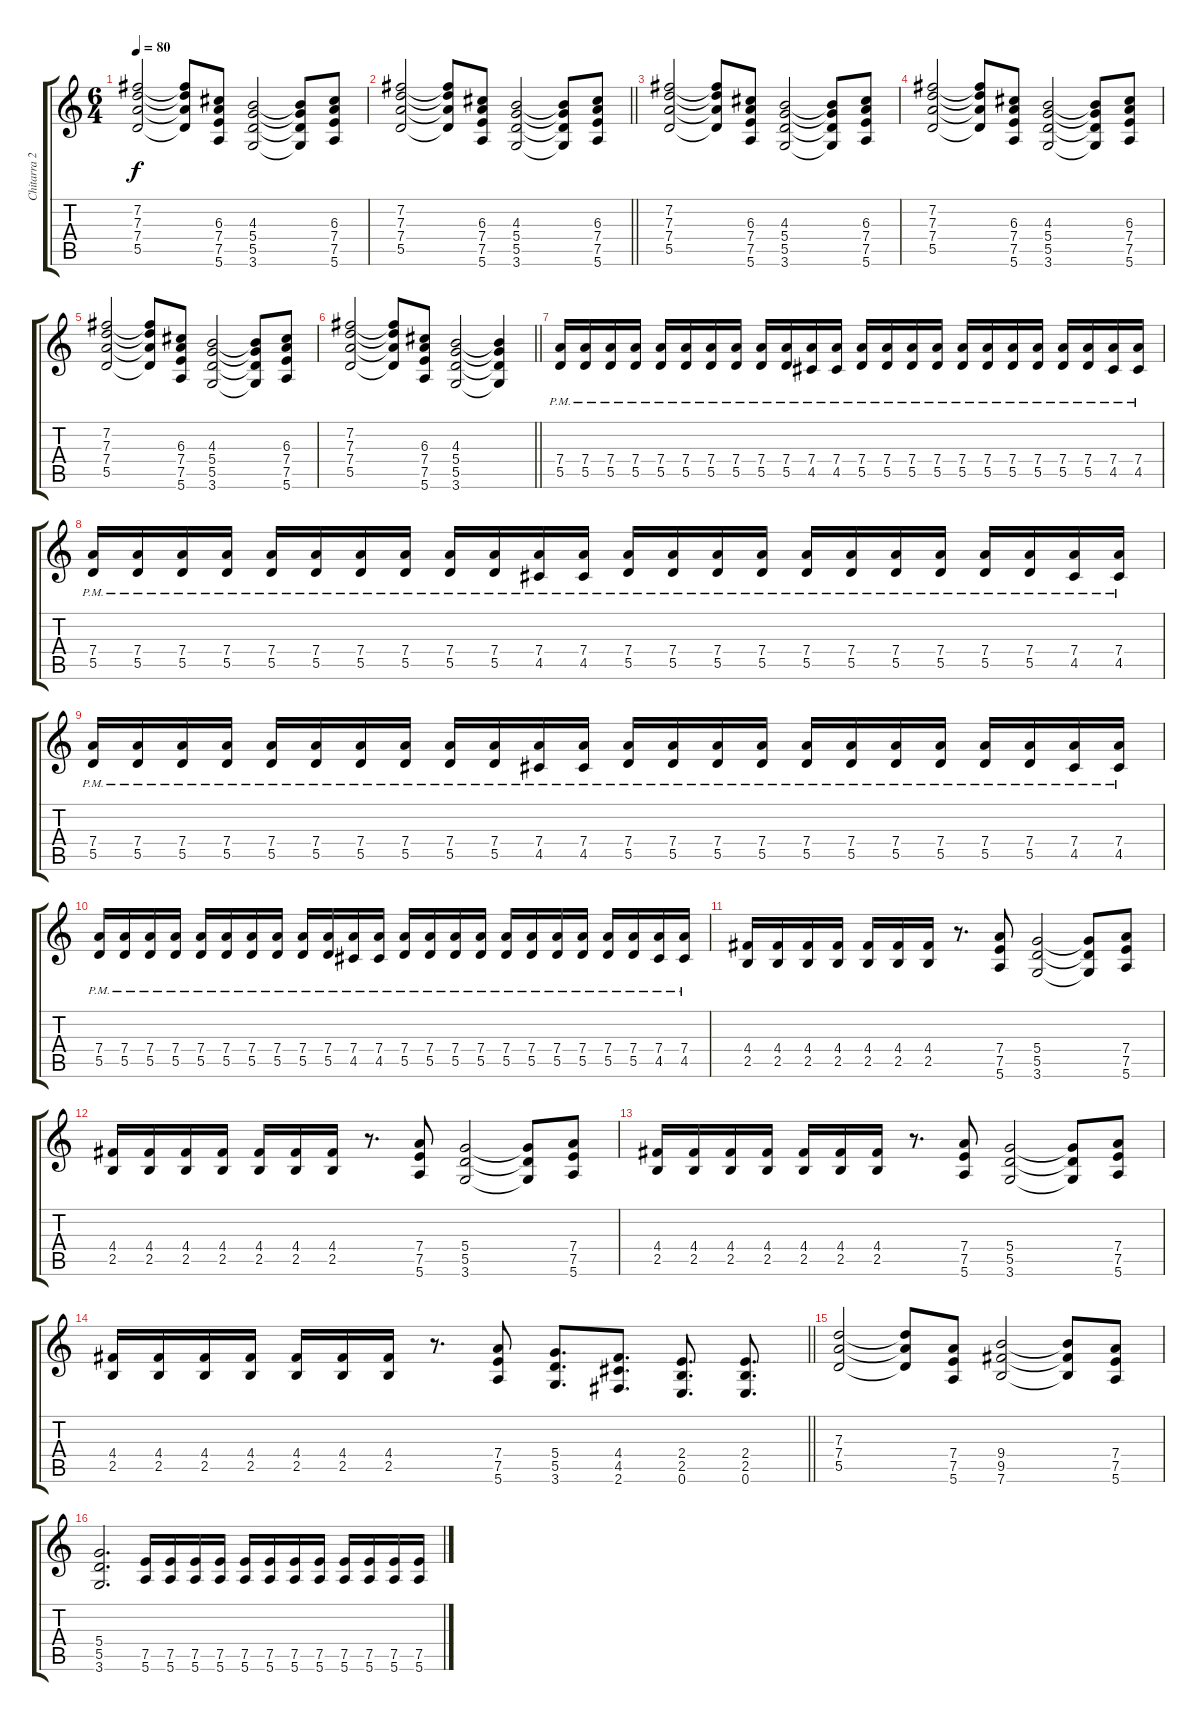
\track ("Chitarra 2" "Chitarra 2") {instrument acousticguitarsteel}
\staff {score tabs}
\tuning (E4 B3 G3 D3 A2 E2) {hide}
\ts (6 4)
\tempo 80
\clef g2
\ks c
(7.2 7.3 7.4 5.5).2{dy f} (7.2{t} 7.3{t} 7.4{t} 5.5{t}).8 (6.3 7.4 7.5 5.6).8 (4.3 5.4 5.5 3.6).2 (4.3{t} 5.4{t} 5.5{t} 3.6{t}).8 (6.3 7.4 7.5 5.6).8 |
\barLineRight lightlight
(7.2 7.3 7.4 5.5).2 (7.2{t} 7.3{t} 7.4{t} 5.5{t}).8 (6.3 7.4 7.5 5.6).8 (4.3 5.4 5.5 3.6).2 (4.3{t} 5.4{t} 5.5{t} 3.6{t}).8 (6.3 7.4 7.5 5.6).8 |
(7.2 7.3 7.4 5.5).2 (7.2{t} 7.3{t} 7.4{t} 5.5{t}).8 (6.3 7.4 7.5 5.6).8 (4.3 5.4 5.5 3.6).2 (4.3{t} 5.4{t} 5.5{t} 3.6{t}).8 (6.3 7.4 7.5 5.6).8 |
(7.2 7.3 7.4 5.5).2 (7.2{t} 7.3{t} 7.4{t} 5.5{t}).8 (6.3 7.4 7.5 5.6).8 (4.3 5.4 5.5 3.6).2 (4.3{t} 5.4{t} 5.5{t} 3.6{t}).8 (6.3 7.4 7.5 5.6).8 |
(7.2 7.3 7.4 5.5).2 (7.2{t} 7.3{t} 7.4{t} 5.5{t}).8 (6.3 7.4 7.5 5.6).8 (4.3 5.4 5.5 3.6).2 (4.3{t} 5.4{t} 5.5{t} 3.6{t}).8 (6.3 7.4 7.5 5.6).8 |
\barLineRight lightlight
(7.2 7.3 7.4 5.5).2 (7.2{t} 7.3{t} 7.4{t} 5.5{t}).8 (6.3 7.4 7.5 5.6).8 (4.3 5.4 5.5 3.6).2 (4.3{t} 5.4{t} 5.5{t} 3.6{t}).4 |
(7.4{pm} 5.5{pm}).16{instrument acousticguitarsteel} (7.4{pm} 5.5{pm}).16 (7.4{pm} 5.5{pm}).16 (7.4{pm} 5.5{pm}).16 (7.4{pm} 5.5{pm}).16 (7.4{pm} 5.5{pm}).16 (7.4{pm} 5.5{pm}).16 (7.4{pm} 5.5{pm}).16 (7.4{pm} 5.5{pm}).16 (7.4{pm} 5.5{pm}).16 (7.4{pm} 4.5{pm}).16 (7.4{pm} 4.5{pm}).16 (7.4{pm} 5.5{pm}).16 (7.4{pm} 5.5{pm}).16 (7.4{pm} 5.5{pm}).16 (7.4{pm} 5.5{pm}).16 (7.4{pm} 5.5{pm}).16 (7.4{pm} 5.5{pm}).16 (7.4{pm} 5.5{pm}).16 (7.4{pm} 5.5{pm}).16 (7.4{pm} 5.5{pm}).16 (7.4{pm} 5.5{pm}).16 (7.4{pm} 4.5{pm}).16 (7.4{pm} 4.5{pm}).16 |
(7.4{pm} 5.5{pm}).16 (7.4{pm} 5.5{pm}).16 (7.4{pm} 5.5{pm}).16 (7.4{pm} 5.5{pm}).16 (7.4{pm} 5.5{pm}).16 (7.4{pm} 5.5{pm}).16 (7.4{pm} 5.5{pm}).16 (7.4{pm} 5.5{pm}).16 (7.4{pm} 5.5{pm}).16 (7.4{pm} 5.5{pm}).16 (7.4{pm} 4.5{pm}).16 (7.4{pm} 4.5{pm}).16 (7.4{pm} 5.5{pm}).16 (7.4{pm} 5.5{pm}).16 (7.4{pm} 5.5{pm}).16 (7.4{pm} 5.5{pm}).16 (7.4{pm} 5.5{pm}).16 (7.4{pm} 5.5{pm}).16 (7.4{pm} 5.5{pm}).16 (7.4{pm} 5.5{pm}).16 (7.4{pm} 5.5{pm}).16 (7.4{pm} 5.5{pm}).16 (7.4{pm} 4.5{pm}).16 (7.4{pm} 4.5{pm}).16 |
(7.4{pm} 5.5{pm}).16 (7.4{pm} 5.5{pm}).16 (7.4{pm} 5.5{pm}).16 (7.4{pm} 5.5{pm}).16 (7.4{pm} 5.5{pm}).16 (7.4{pm} 5.5{pm}).16 (7.4{pm} 5.5{pm}).16 (7.4{pm} 5.5{pm}).16 (7.4{pm} 5.5{pm}).16 (7.4{pm} 5.5{pm}).16 (7.4{pm} 4.5{pm}).16 (7.4{pm} 4.5{pm}).16 (7.4{pm} 5.5{pm}).16 (7.4{pm} 5.5{pm}).16 (7.4{pm} 5.5{pm}).16 (7.4{pm} 5.5{pm}).16 (7.4{pm} 5.5{pm}).16 (7.4{pm} 5.5{pm}).16 (7.4{pm} 5.5{pm}).16 (7.4{pm} 5.5{pm}).16 (7.4{pm} 5.5{pm}).16 (7.4{pm} 5.5{pm}).16 (7.4{pm} 4.5{pm}).16 (7.4{pm} 4.5{pm}).16 |
(7.4{pm} 5.5{pm}).16 (7.4{pm} 5.5{pm}).16 (7.4{pm} 5.5{pm}).16 (7.4{pm} 5.5{pm}).16 (7.4{pm} 5.5{pm}).16 (7.4{pm} 5.5{pm}).16 (7.4{pm} 5.5{pm}).16 (7.4{pm} 5.5{pm}).16 (7.4{pm} 5.5{pm}).16 (7.4{pm} 5.5{pm}).16 (7.4{pm} 4.5{pm}).16 (7.4{pm} 4.5{pm}).16 (7.4{pm} 5.5{pm}).16 (7.4{pm} 5.5{pm}).16 (7.4{pm} 5.5{pm}).16 (7.4{pm} 5.5{pm}).16 (7.4{pm} 5.5{pm}).16 (7.4{pm} 5.5{pm}).16 (7.4{pm} 5.5{pm}).16 (7.4{pm} 5.5{pm}).16 (7.4{pm} 5.5{pm}).16 (7.4{pm} 5.5{pm}).16 (7.4{pm} 4.5{pm}).16 (7.4{pm} 4.5{pm}).16 |
(4.4 2.5).16{instrument overdrivenguitar} (4.4 2.5).16 (4.4 2.5).16 (4.4 2.5).16 (4.4 2.5).16 (4.4 2.5).16 (4.4 2.5).16 r.8{d} (7.4 7.5 5.6).8 (5.4 5.5 3.6).2 (5.4{t} 5.5{t} 3.6{t}).8 (7.4 7.5 5.6).8 |
(4.4 2.5).16{instrument overdrivenguitar} (4.4 2.5).16 (4.4 2.5).16 (4.4 2.5).16 (4.4 2.5).16 (4.4 2.5).16 (4.4 2.5).16 r.8{d} (7.4 7.5 5.6).8 (5.4 5.5 3.6).2 (5.4{t} 5.5{t} 3.6{t}).8 (7.4 7.5 5.6).8 |
(4.4 2.5).16{instrument overdrivenguitar} (4.4 2.5).16 (4.4 2.5).16 (4.4 2.5).16 (4.4 2.5).16 (4.4 2.5).16 (4.4 2.5).16 r.8{d} (7.4 7.5 5.6).8 (5.4 5.5 3.6).2 (5.4{t} 5.5{t} 3.6{t}).8 (7.4 7.5 5.6).8 |
\barLineRight lightlight
(4.4 2.5).16{instrument overdrivenguitar} (4.4 2.5).16 (4.4 2.5).16 (4.4 2.5).16 (4.4 2.5).16 (4.4 2.5).16 (4.4 2.5).16 r.8{d} (7.4 7.5 5.6).8 (5.4 5.5 3.6).8{d} (4.4 4.5 2.6).8{d} (2.4 2.5 0.6).8{d} (2.4 2.5 0.6).8{d} |
(7.3 7.4 5.5).2 (7.3{t} 7.4{t} 5.5{t}).8 (7.4 7.5 5.6).8 (9.4 9.5 7.6).2 (9.4{t} 9.5{t} 7.6{t}).8 (7.4 7.5 5.6).8 |
(5.4 5.5 3.6).2{d} (7.5 5.6).16 (7.5 5.6).16 (7.5 5.6).16 (7.5 5.6).16 (7.5 5.6).16 (7.5 5.6).16 (7.5 5.6).16 (7.5 5.6).16 (7.5 5.6).16 (7.5 5.6).16 (7.5 5.6).16 (7.5 5.6).16
